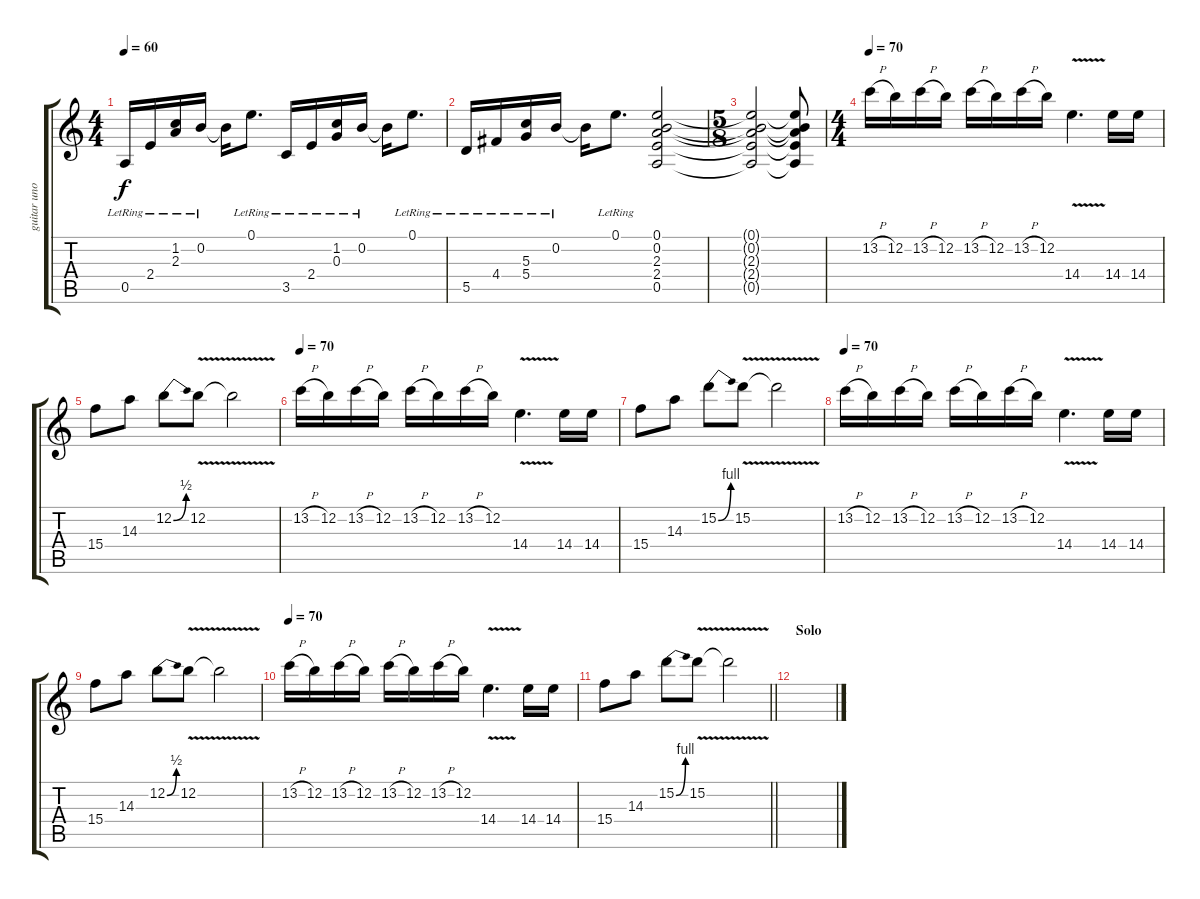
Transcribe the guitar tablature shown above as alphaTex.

\track ("guitar uno" "guitar uno") {instrument electricguitarclean}
\staff {score tabs}
\tuning (E4 B3 G3 D3 A2 E2) {hide}
\ts (4 4)
\tempo 60
\clef g2
\ks c
0.5{lr}.16{dy f} 2.4{lr}.16 (1.2{lr} 2.3{lr}).16 0.2{lr}.16 0.2{t}.16 0.1{lr}.8{d} 3.5{lr}.16 2.4{lr}.16 (1.2{lr} 0.3{lr}).16 0.2{lr}.16 0.2{t}.16 0.1{lr}.8{d} |
5.5{lr}.16 4.4{lr}.16 (5.3{lr} 5.4{lr}).16 0.2{lr}.16 0.2{t}.16 0.1{lr}.8{d} (0.1 0.2 2.3 2.4 0.5).2 |
\ts (5 8)
(0.1{t} 0.2{t} 2.3{t} 2.4{t} 0.5{t}).2 (0.1{t} 0.2{t} 2.3{t} 2.4{t} 0.5{t}).8 |
\ts (4 4)
\tempo 70
13.2{h}.16 12.2.16 13.2{h}.16 12.2.16 13.2{h}.16 12.2.16 13.2{h}.16 12.2.16 14.4{v}.4{d} 14.4.16 14.4.16 |
15.4.8 14.3.8 12.2{be (bend 0 0 60 2)}.8 12.2{v}.8 12.2{t}.2 |
\tempo 70
13.2{h}.16 12.2.16 13.2{h}.16 12.2.16 13.2{h}.16 12.2.16 13.2{h}.16 12.2.16 14.4{v}.4{d} 14.4.16 14.4.16 |
15.4.8 14.3.8 15.2{be (bend 0 0 60 4)}.8 15.2{v}.8 15.2{t}.2 |
\tempo 70
13.2{h}.16 12.2.16 13.2{h}.16 12.2.16 13.2{h}.16 12.2.16 13.2{h}.16 12.2.16 14.4{v}.4{d} 14.4.16 14.4.16 |
15.4.8 14.3.8 12.2{be (bend 0 0 60 2)}.8 12.2{v}.8 12.2{t}.2 |
\tempo 70
13.2{h}.16 12.2.16 13.2{h}.16 12.2.16 13.2{h}.16 12.2.16 13.2{h}.16 12.2.16 14.4{v}.4{d} 14.4.16 14.4.16 |
\barLineRight lightlight
15.4.8 14.3.8 15.2{be (bend 0 0 60 4)}.8 15.2{v}.8 15.2{t}.2 |
\section ("" "Solo")
